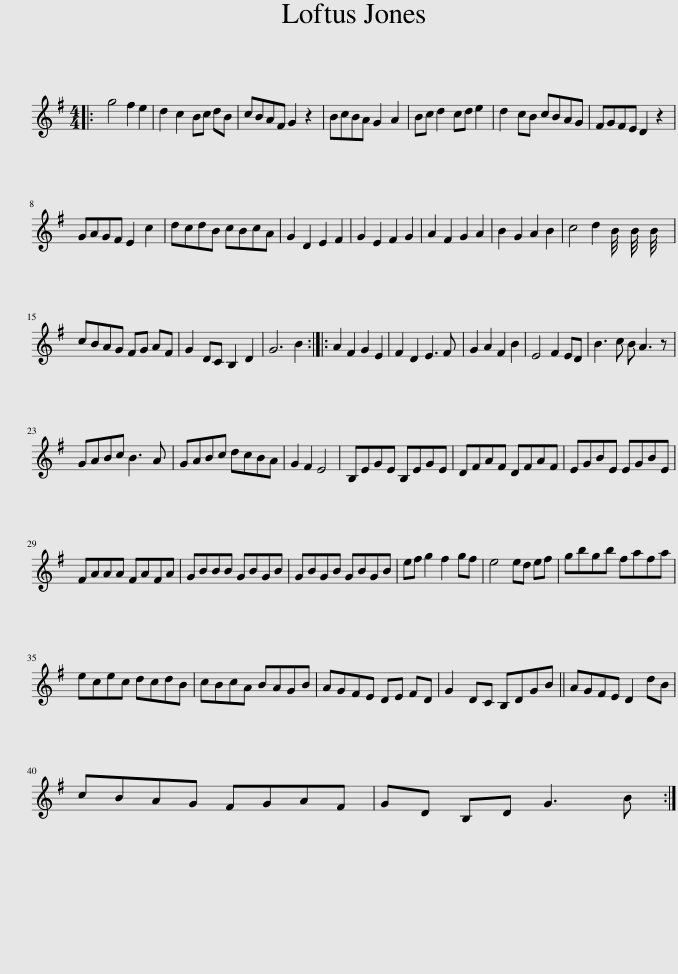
X:1
L:1/8
M:4/4
I:linebreak $
K:G
V:1 treble
V:1
|: g4 f2 e2 | d2 c2 Bc dB | cBAF G2 z2 | BcBA G2 A2 | Bc d2 cd e2 | %5
 d2 cB cBAG | FGFE D2 z2 |$ GAGF E2 c2 | dcdB cBcA | G2 D2 E2 F2 | %10
 G2 E2 F2 G2 | A2 F2 G2 A2 | B2 G2 A2 B2 | c4 d2 B/4 x/12 B/4 x/12 B/4 x/12 |$ cBAG FG AF | %15
 G2 DC B,2 D2 | G6 B2 :: A2 F2 G2 E2 | F2 D2 E3 F | G2 A2 F2 B2 | %20
 E4 F2 ED | B3 c B A3 z |$ GABc B3 A | GABc dcBA | G2 F2 E4 | %25
 B,EGE B,EGE | DFAF DFAF | EGBE EGBE |$ FAAA FAFA | GBBB GBGB | %30
 GBGB GBGB | ef g2 f2 gf | e4 ed ef | gbgb fafa |$ ecec dcdB | %35
 cBcA BAGB | AGFE DE FD | G2 DC B,DGB || AGFE D2 dB |$ cBAG FGAF | %40
 GD B,D G3 B :| %41
